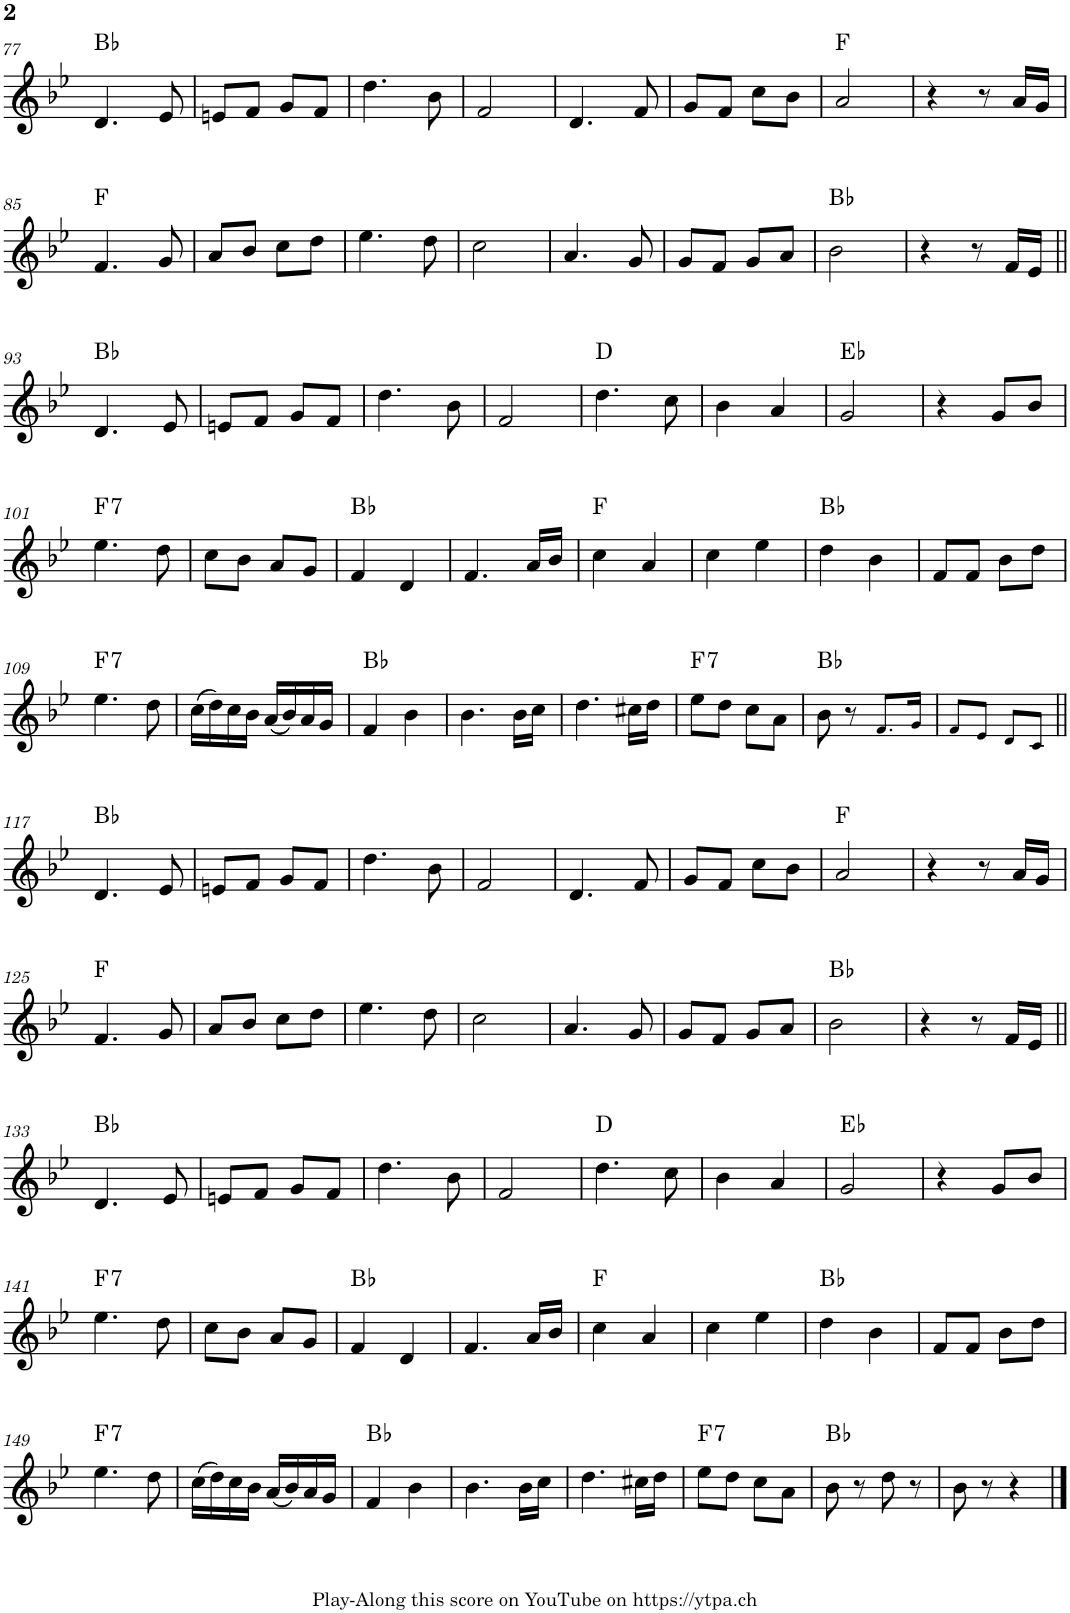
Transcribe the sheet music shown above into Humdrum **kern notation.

**kern	**harte
*part1	*part1
*staff1	*
*I"Piano	*
*I'Pno.	*
!!LO:PB:g=z
*clefG2	*
*k[b-e-]	*
*M2/4	*
=77	=77
4.d/	Bb:maj
8e-/	.
=78	=78
8en/L	.
8f/J	.
8g/L	.
8f/J	.
=79	=79
4.dd\	.
8b-\	.
=80	=80
2f/	.
=81	=81
4.d/	.
8f/	.
=82	=82
8g/L	.
8f/J	.
8cc\L	.
8b-\J	.
=83	=83
2a/	F:maj
=84	=84
4r	.
8r	.
16a/LL	.
16g/JJ	.
!!LO:LB:g=z
=85	=85
4.f/	F:maj
8g/	.
=86	=86
8a/L	.
8b-/J	.
8cc\L	.
8dd\J	.
=87	=87
4.ee-\	.
8dd\	.
=88	=88
2cc\	.
=89	=89
4.a/	.
8g/	.
=90	=90
8g/L	.
8f/J	.
8g/L	.
8a/J	.
=91	=91
2b-\	Bb:maj
=92	=92
4r	.
8r	.
16f/LL	.
16e-/JJ	.
!!LO:LB:g=z
=93||	=93||
4.d/	Bb:maj
8e-/	.
=94	=94
8en/L	.
8f/J	.
8g/L	.
8f/J	.
=95	=95
4.dd\	.
8b-\	.
=96	=96
2f/	.
=97	=97
4.dd\	D:maj
8cc\	.
=98	=98
4b-\	.
4a/	.
=99	=99
2g/	Eb:maj
=100	=100
4r	.
8g/L	.
8b-/J	.
!!LO:LB:g=z
=101	=101
!	!LO:H:kt=7
4.ee-\	F:7
8dd\	.
=102	=102
8cc\L	.
8b-\J	.
8a/L	.
8g/J	.
=103	=103
4f/	Bb:maj
4d/	.
=104	=104
4.f/	.
16a/LL	.
16b-/JJ	.
=105	=105
4cc\	F:maj
4a/	.
=106	=106
4cc\	.
4ee-\	.
=107	=107
4dd\	Bb:maj
4b-\	.
=108	=108
8f/L	.
8f/J	.
8b-\L	.
8dd\J	.
!!LO:LB:g=z
=109	=109
!	!LO:H:kt=7
4.ee-\	F:7
8dd\	.
=110	=110
(16cc\LL	.
16dd\)	.
16cc\	.
16b-\JJ	.
(16a/LL	.
16b-/)	.
16a/	.
16g/JJ	.
=111	=111
4f/	Bb:maj
4b-\	.
=112	=112
4.b-\	.
16b-\LL	.
16cc\JJ	.
=113	=113
4.dd\	.
16cc#X\LL	.
16dd\JJ	.
=114	=114
!	!LO:H:kt=7
8ee-\L	F:7
8dd\J	.
8cc\L	.
8a\J	.
=115	=115
8b-\	Bb:maj
8r	.
8.f!/L	.
16g!/Jk	.
=116	=116
8f!/L	.
8e-!/J	.
8d!/L	.
8c!/J	.
!!LO:LB:g=z
=117||	=117||
4.d/	Bb:maj
8e-/	.
=118	=118
8en/L	.
8f/J	.
8g/L	.
8f/J	.
=119	=119
4.dd\	.
8b-\	.
=120	=120
2f/	.
=121	=121
4.d/	.
8f/	.
=122	=122
8g/L	.
8f/J	.
8cc\L	.
8b-\J	.
=123	=123
2a/	F:maj
=124	=124
4r	.
8r	.
16a/LL	.
16g/JJ	.
!!LO:LB:g=z
=125	=125
4.f/	F:maj
8g/	.
=126	=126
8a/L	.
8b-/J	.
8cc\L	.
8dd\J	.
=127	=127
4.ee-\	.
8dd\	.
=128	=128
2cc\	.
=129	=129
4.a/	.
8g/	.
=130	=130
8g/L	.
8f/J	.
8g/L	.
8a/J	.
=131	=131
2b-\	Bb:maj
=132	=132
4r	.
8r	.
16f/LL	.
16e-/JJ	.
!!LO:LB:g=z
=133||	=133||
4.d/	Bb:maj
8e-/	.
=134	=134
8en/L	.
8f/J	.
8g/L	.
8f/J	.
=135	=135
4.dd\	.
8b-\	.
=136	=136
2f/	.
=137	=137
4.dd\	D:maj
8cc\	.
=138	=138
4b-\	.
4a/	.
=139	=139
2g/	Eb:maj
=140	=140
4r	.
8g/L	.
8b-/J	.
!!LO:LB:g=z
=141	=141
!	!LO:H:kt=7
4.ee-\	F:7
8dd\	.
=142	=142
8cc\L	.
8b-\J	.
8a/L	.
8g/J	.
=143	=143
4f/	Bb:maj
4d/	.
=144	=144
4.f/	.
16a/LL	.
16b-/JJ	.
=145	=145
4cc\	F:maj
4a/	.
=146	=146
4cc\	.
4ee-\	.
=147	=147
4dd\	Bb:maj
4b-\	.
=148	=148
8f/L	.
8f/J	.
8b-\L	.
8dd\J	.
!!LO:LB:g=z
=149	=149
!	!LO:H:kt=7
4.ee-\	F:7
8dd\	.
=150	=150
(16cc\LL	.
16dd\)	.
16cc\	.
16b-\JJ	.
(16a/LL	.
16b-/)	.
16a/	.
16g/JJ	.
=151	=151
4f/	Bb:maj
4b-\	.
=152	=152
4.b-\	.
16b-\LL	.
16cc\JJ	.
=153	=153
4.dd\	.
16cc#X\LL	.
16dd\JJ	.
=154	=154
!	!LO:H:kt=7
8ee-\L	F:7
8dd\J	.
8cc\L	.
8a\J	.
=155	=155
8b-\	Bb:maj
8r	.
8dd\	.
8r	.
=156	=156
8b-\	.
8r	.
4r	.
==	==
*-	*-
